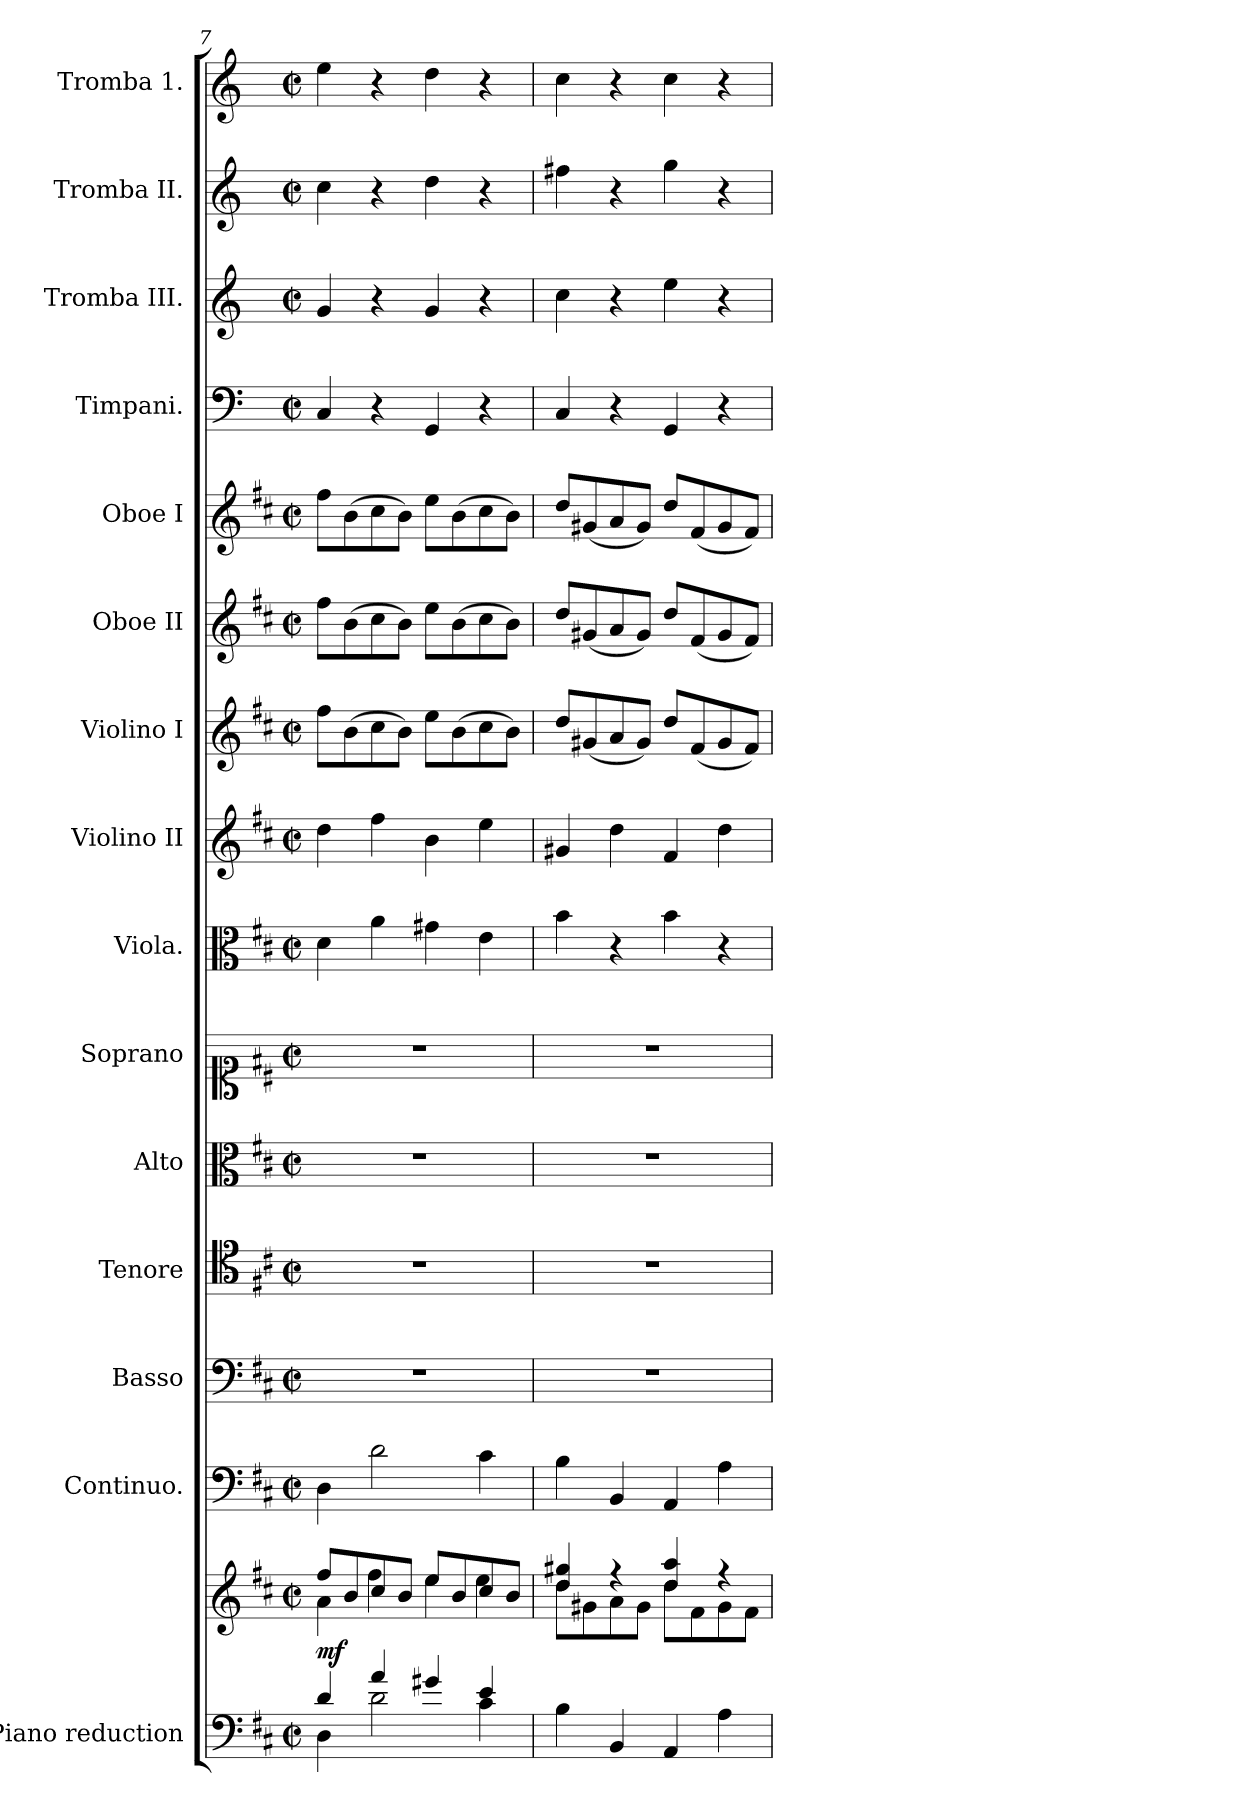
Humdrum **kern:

**kern	**kern	**dynam	**kern	**kern	**kern	**kern	**kern	**kern	**kern	**kern	**kern	**kern	**kern	**kern	**kern	**kern
*part15	*part15	*part15	*part14	*part13	*part12	*part11	*part10	*part9	*part8	*part7	*part6	*part5	*part4	*part3	*part2	*part1
*staff16	*staff15	*staff15/16	*staff14	*staff13	*staff12	*staff11	*staff10	*staff9	*staff8	*staff7	*staff6	*staff5	*staff4	*staff3	*staff2	*staff1
*I"Piano reduction	*	*	*I"Continuo.	*I"Basso	*I"Tenore	*I"Alto	*I"Soprano	*I"Viola.	*I"Violino II	*I"Violino I	*I"Oboe II	*I"Oboe I	*I"Timpani.	*I"Tromba III.	*I"Tromba II.	*I"Tromba 1.
*I'Pno	*	*	*	*	*	*	*	*I'Vla	*	*I'Vln	*I'Ob	*I'Ob	*I'Timp	*	*	*
*clefF4	*clefG2	*	*clefF4	*clefF4	*clefC4	*clefC3	*clefC1	*clefC3	*clefG2	*clefG2	*clefG2	*clefG2	*clefF4	*clefG2	*clefG2	*clefG2
*	*	*	*	*	*	*	*	*	*	*	*	*	*ITrd-1c-2	*ITrd-1c-2	*ITrd-1c-2	*ITrd-1c-2
*k[f#c#]	*k[f#c#]	*	*k[f#c#]	*k[f#c#]	*k[f#c#]	*k[f#c#]	*k[f#c#]	*k[f#c#]	*k[f#c#]	*k[f#c#]	*k[f#c#]	*k[f#c#]	*k[f#c#]	*k[f#c#]	*k[f#c#]	*k[f#c#]
*M2/2	*M2/2	*	*M2/2	*M2/2	*M2/2	*M2/2	*M2/2	*M2/2	*M2/2	*M2/2	*M2/2	*M2/2	*M2/2	*M2/2	*M2/2	*M2/2
*met(c|)	*met(c|)	*	*met(c|)	*met(c|)	*met(c|)	*met(c|)	*met(c|)	*met(c|)	*met(c|)	*met(c|)	*met(c|)	*met(c|)	*met(c|)	*met(c|)	*met(c|)	*met(c|)
=7	=7	=7	=7	=7	=7	=7	=7	=7	=7	=7	=7	=7	=7	=7	=7	=7
*^	*^	*	*	*	*	*	*	*	*	*	*	*	*	*	*	*
!	!	!	!	!LO:DY:b	!	!	!	!	!	!	!	!	!	!	!	!	!	!
4d/	4D\	8ff#/L	4a\	mf	4D\	1r	1r	1r	1r	4d\	4dd\	8ff#\L	8ff#\L	8ff#\L	4D/	4a/	4dd\	4ff#\
.	.	8b/	.	.	.	.	.	.	.	.	.	(8b\	(8b\	(8b\	.	.	.	.
4a/	2d\	8cc#/	4ff#\	.	2d\	.	.	.	.	4a\	4ff#\	8cc#\	8cc#\	8cc#\	4r	4r	4r	4r
.	.	8b/J	.	.	.	.	.	.	.	.	.	8b\J)	8b\J)	8b\J)	.	.	.	.
4g#X/	.	8ee/L	4ee\	.	.	.	.	.	.	4g#X\	4b\	8ee\L	8ee\L	8ee\L	4AA/	4a/	4ee\	4ee\
.	.	8b/	.	.	.	.	.	.	.	.	.	(8b\	(8b\	(8b\	.	.	.	.
4e/	4c#\	8cc#/	4ee\	.	4c#\	.	.	.	.	4e\	4ee\	8cc#\	8cc#\	8cc#\	4r	4r	4r	4r
.	.	8b/J	.	.	.	.	.	.	.	.	.	8b\J)	8b\J)	8b\J)	.	.	.	.
*v	*v	*	*	*	*	*	*	*	*	*	*	*	*	*	*	*	*	*
=8	=8	=8	=8	=8	=8	=8	=8	=8	=8	=8	=8	=8	=8	=8	=8	=8	=8
4B\	4dd/ 4gg#X/	8dd\L	.	4B\	1r	1r	1r	1r	4b\	4g#X/	8dd/L	8dd/L	8dd/L	4D/	4dd\	4gg#X\	4dd\
.	.	8g#X\	.	.	.	.	.	.	.	.	(8g#X/	(8g#X/	(8g#X/	.	.	.	.
4BB/	4r	8a\	.	4BB/	.	.	.	.	4r	4dd\	8a/	8a/	8a/	4r	4r	4r	4r
.	.	8g#\J	.	.	.	.	.	.	.	.	8g#/J)	8g#/J)	8g#/J)	.	.	.	.
4AA/	4dd/ 4aa/	8dd\L	.	4AA/	.	.	.	.	4b\	4f#/	8dd/L	8dd/L	8dd/L	4AA/	4ff#\	4aa\	4dd\
.	.	8f#\	.	.	.	.	.	.	.	.	(8f#/	(8f#/	(8f#/	.	.	.	.
4A\	4r	8g#\	.	4A\	.	.	.	.	4r	4dd\	8g#/	8g#/	8g#/	4r	4r	4r	4r
.	.	8f#\J	.	.	.	.	.	.	.	.	8f#/J)	8f#/J)	8f#/J)	.	.	.	.
*	*v	*v	*	*	*	*	*	*	*	*	*	*	*	*	*	*	*
=	=	=	=	=	=	=	=	=	=	=	=	=	=	=	=	=
*-	*-	*-	*-	*-	*-	*-	*-	*-	*-	*-	*-	*-	*-	*-	*-	*-
